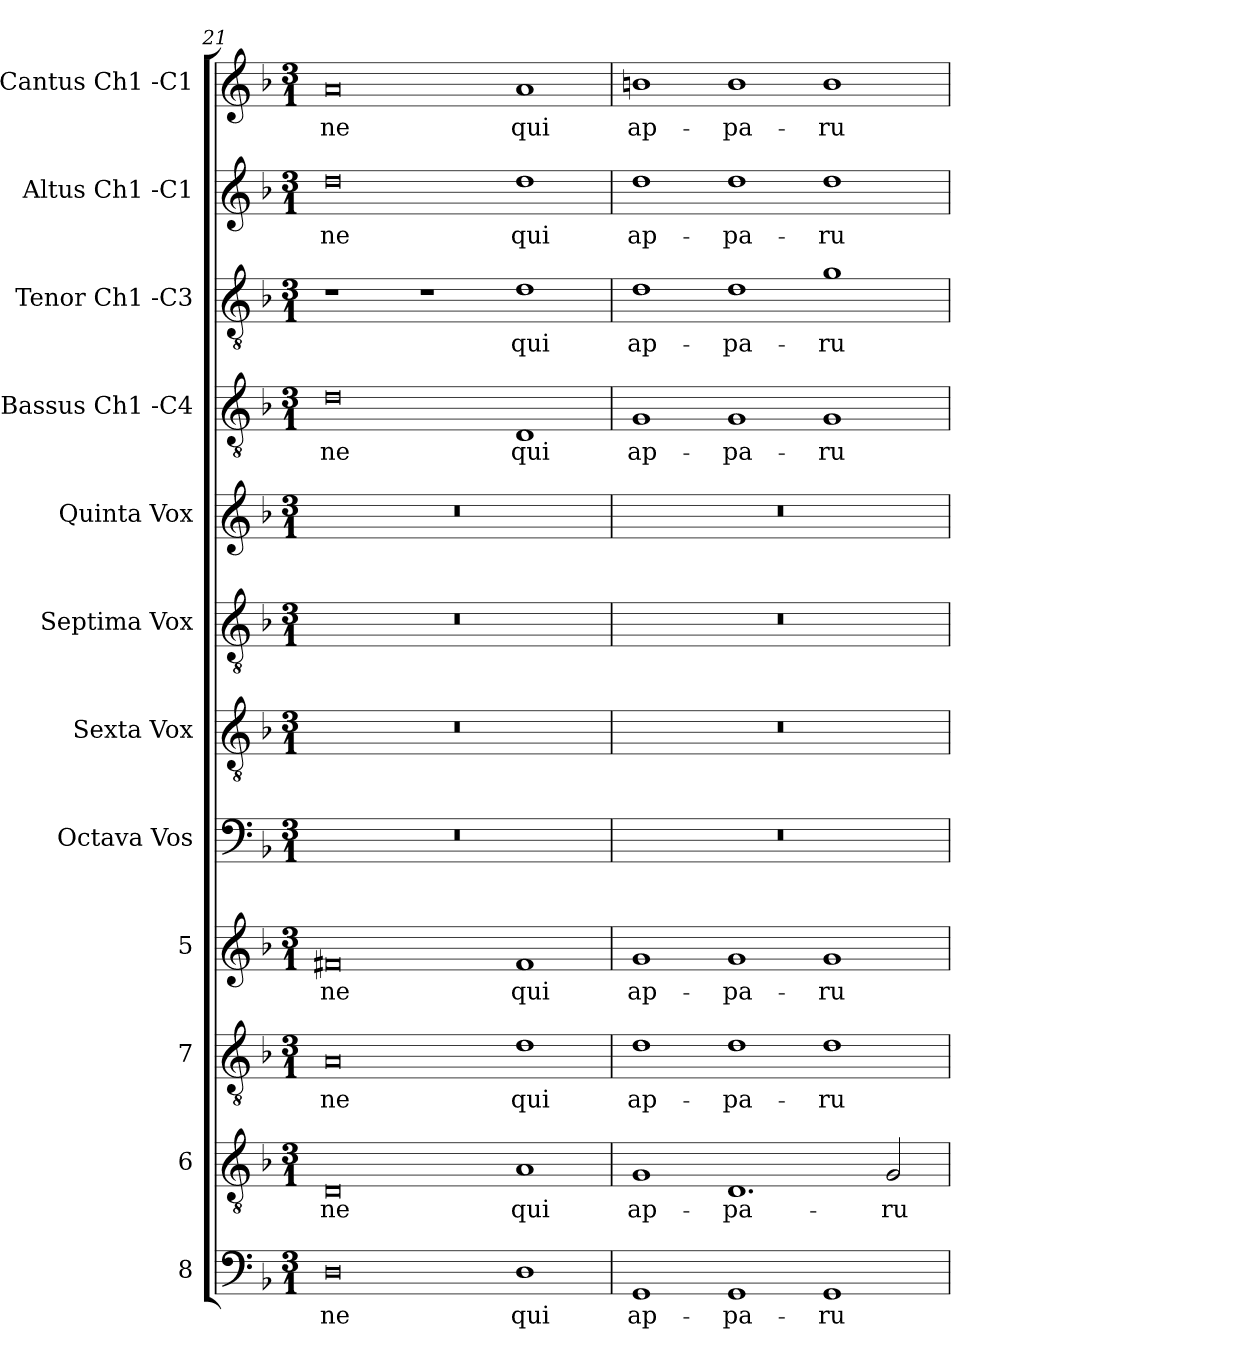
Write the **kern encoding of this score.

**kern	**text	**kern	**text	**kern	**text	**kern	**text	**kern	**kern	**kern	**kern	**kern	**text	**kern	**text	**kern	**text	**kern	**text
*part12	*part12	*part11	*part11	*part10	*part10	*part9	*part9	*part8	*part7	*part6	*part5	*part4	*part4	*part3	*part3	*part2	*part2	*part1	*part1
*staff12	*staff12	*staff11	*staff11	*staff10	*staff10	*staff9	*staff9	*staff8	*staff7	*staff6	*staff5	*staff4	*staff4	*staff3	*staff3	*staff2	*staff2	*staff1	*staff1
*I"8	*	*I"6	*	*I"7	*	*I"5	*	*I"Octava  Vos	*I"Sexta  Vox	*I"Septima  Vox	*I"Quinta  Vox	*I"Bassus  Ch1 -C4	*	*I"Tenor  Ch1 -C3	*	*I"Altus  Ch1 -C1	*	*I"Cantus  Ch1 -C1	*
*	*	*	*	*	*	*	*	*	*	*	*	*I'B	*	*I'T	*	*I'A	*	*I'C	*
*clefF4	*	*clefGv2	*	*clefGv2	*	*clefG2	*	*clefF4	*clefGv2	*clefGv2	*clefG2	*clefGv2	*	*clefGv2	*	*clefG2	*	*clefG2	*
*k[b-]	*	*k[b-]	*	*k[b-]	*	*k[b-]	*	*k[b-]	*k[b-]	*k[b-]	*k[b-]	*k[b-]	*	*k[b-]	*	*k[b-]	*	*k[b-]	*
*F:	*	*F:	*	*F:	*	*F:	*	*F:	*F:	*F:	*F:	*F:	*	*F:	*	*F:	*	*F:	*
*M3/1	*	*M3/1	*	*M3/1	*	*M3/1	*	*M3/1	*M3/1	*M3/1	*M3/1	*M3/1	*	*M3/1	*	*M3/1	*	*M3/1	*
=21	=21	=21	=21	=21	=21	=21	=21	=21	=21	=21	=21	=21	=21	=21	=21	=21	=21	=21	=21
!	!LO:LY:b:cj	!	!LO:LY:b:cj	!	!LO:LY:b:cj	!	!LO:LY:b:cj	!	!	!	!	!	!LO:LY:b:cj	!	!	!	!LO:LY:b:cj	!	!LO:LY:b:cj
0D	-ne	0D	-ne	0A	-ne	0f#X	-ne	0.r	0.r	0.r	0.r	0d	-ne	1r	.	0dd	-ne	0a	-ne
.	.	.	.	.	.	.	.	.	.	.	.	.	.	1r	.	.	.	.	.
!	!LO:LY:b:cj	!	!LO:LY:b:cj	!	!LO:LY:b:cj	!	!LO:LY:b:cj	!	!	!	!	!	!LO:LY:b:cj	!	!LO:LY:b:cj	!	!LO:LY:b:cj	!	!LO:LY:b:cj
1D	qui	1A	qui	1d	qui	1f#	qui	.	.	.	.	1D	qui	1d	qui	1dd	qui	1a	qui
=22	=22	=22	=22	=22	=22	=22	=22	=22	=22	=22	=22	=22	=22	=22	=22	=22	=22	=22	=22
!	!LO:LY:b:cj	!	!LO:LY:b:cj	!	!LO:LY:b:cj	!	!LO:LY:b:cj	!	!	!	!	!	!LO:LY:b:cj	!	!LO:LY:b:cj	!	!LO:LY:b:cj	!	!LO:LY:b:cj
1GG	ap-	1G	ap-	1d	ap-	1g	ap-	0.r	0.r	0.r	0.r	1G	ap-	1d	ap-	1dd	ap-	1bn	ap-
!	!LO:LY:b:cj	!	!LO:LY:b:cj	!	!LO:LY:b:cj	!	!LO:LY:b:cj	!	!	!	!	!	!LO:LY:b:cj	!	!LO:LY:b:cj	!	!LO:LY:b:cj	!	!LO:LY:b:cj
1GG	-pa-	1.D	-pa-	1d	-pa-	1g	-pa-	.	.	.	.	1G	-pa-	1d	-pa-	1dd	-pa-	1b	-pa-
!	!LO:LY:b:cj	!	!	!	!LO:LY:b:cj	!	!LO:LY:b:cj	!	!	!	!	!	!LO:LY:b:cj	!	!LO:LY:b:cj	!	!LO:LY:b:cj	!	!LO:LY:b:cj
1GG	-ru-	.	.	1d	-ru-	1g	-ru-	.	.	.	.	1G	-ru-	1g	-ru-	1dd	-ru-	1b	-ru-
!	!	!	!LO:LY:b:cj	!	!	!	!	!	!	!	!	!	!	!	!	!	!	!	!
.	.	2G/	-ru-	.	.	.	.	.	.	.	.	.	.	.	.	.	.	.	.
=	=	=	=	=	=	=	=	=	=	=	=	=	=	=	=	=	=	=	=
*-	*-	*-	*-	*-	*-	*-	*-	*-	*-	*-	*-	*-	*-	*-	*-	*-	*-	*-	*-
